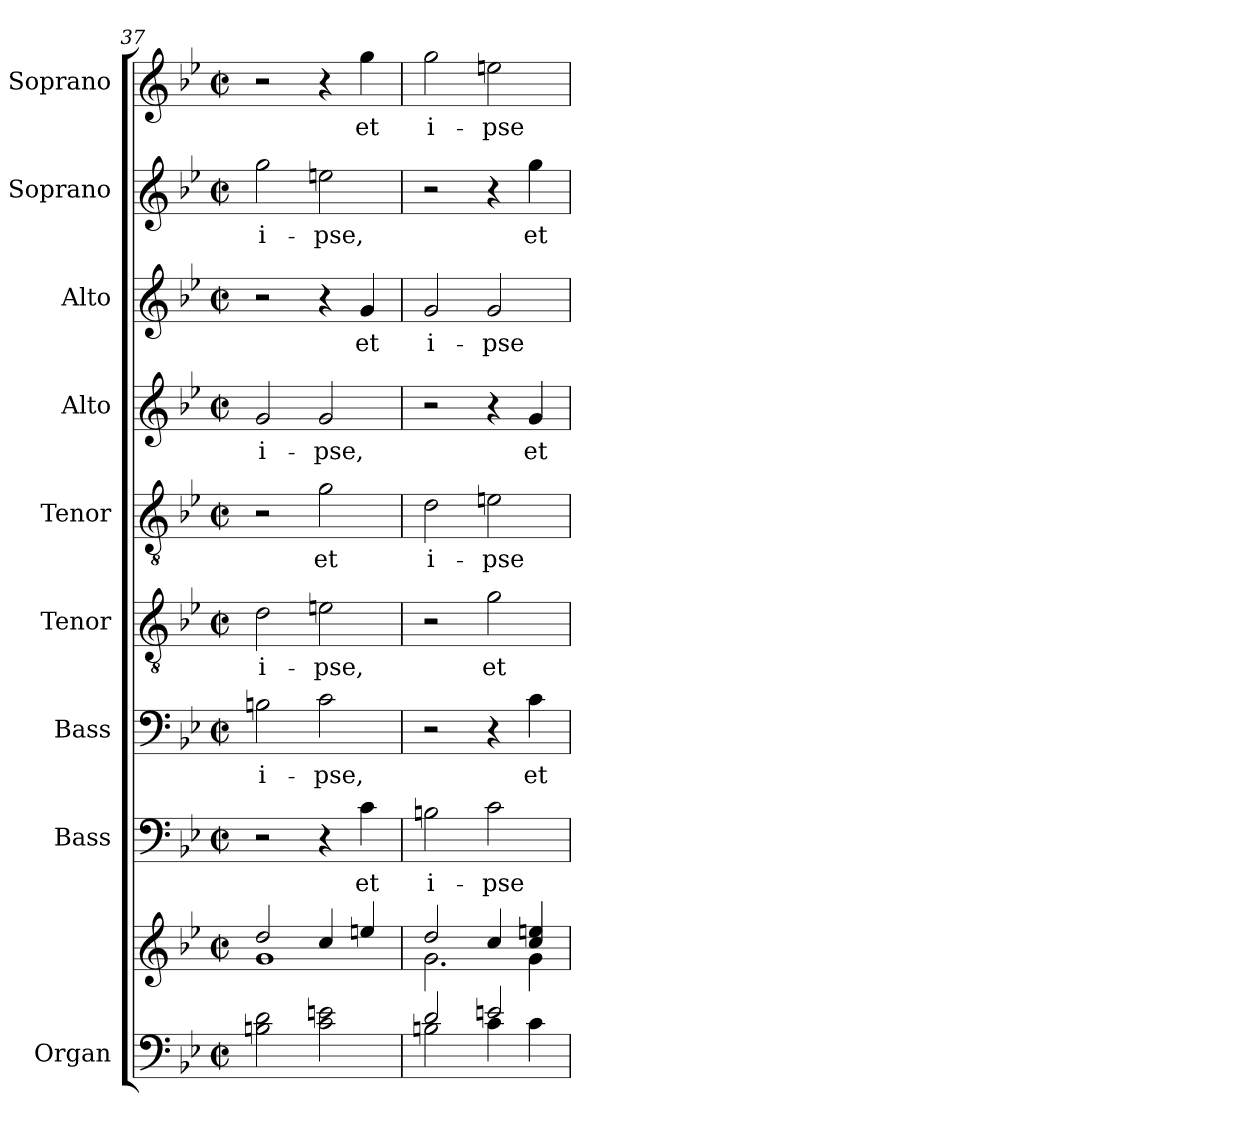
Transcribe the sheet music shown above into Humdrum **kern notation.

**kern	**kern	**kern	**text	**kern	**text	**kern	**text	**kern	**text	**kern	**text	**kern	**text	**kern	**text	**kern	**text
*part9	*part9	*part8	*part8	*part7	*part7	*part6	*part6	*part5	*part5	*part4	*part4	*part3	*part3	*part2	*part2	*part1	*part1
*staff10	*staff9	*staff8	*staff8	*staff7	*staff7	*staff6	*staff6	*staff5	*staff5	*staff4	*staff4	*staff3	*staff3	*staff2	*staff2	*staff1	*staff1
*I"Organ	*	*I"Bass	*	*I"Bass	*	*I"Tenor	*	*I"Tenor	*	*I"Alto	*	*I"Alto	*	*I"Soprano	*	*I"Soprano	*
*I'Organ.	*	*I'B.	*	*I'B.	*	*I'T.	*	*I'T.	*	*I'A.	*	*I'A.	*	*I'S.	*	*I'S.	*
*clefF4	*clefG2	*clefF4	*	*clefF4	*	*clefGv2	*	*clefGv2	*	*clefG2	*	*clefG2	*	*clefG2	*	*clefG2	*
*	*	*	*	*	*	*ITrd7c12	*	*ITrd7c12	*	*	*	*	*	*	*	*	*
*k[b-e-]	*k[b-e-]	*k[b-e-]	*	*k[b-e-]	*	*k[b-e-]	*	*k[b-e-]	*	*k[b-e-]	*	*k[b-e-]	*	*k[b-e-]	*	*k[b-e-]	*
*B-:	*B-:	*B-:	*	*B-:	*	*B-:	*	*B-:	*	*B-:	*	*B-:	*	*B-:	*	*B-:	*
*M2/2	*M2/2	*M2/2	*	*M2/2	*	*M2/2	*	*M2/2	*	*M2/2	*	*M2/2	*	*M2/2	*	*M2/2	*
*met(c|)	*met(c|)	*met(c|)	*	*met(c|)	*	*met(c|)	*	*met(c|)	*	*met(c|)	*	*met(c|)	*	*met(c|)	*	*met(c|)	*
=37	=37	=37	=37	=37	=37	=37	=37	=37	=37	=37	=37	=37	=37	=37	=37	=37	=37
*	*^	*	*	*	*	*	*	*	*	*	*	*	*	*	*	*	*
!	!	!	!	!	!	!LO:LY:b:color=#000000	!	!	!	!	!	!	!	!	!	!	!	!
!	!	!	!	!	!	!	!	!LO:LY:b:color=#000000	!	!	!	!	!	!	!	!	!	!
!	!	!	!	!	!	!	!	!	!	!	!	!LO:LY:b:color=#000000	!	!	!	!	!	!
!	!	!	!	!	!	!	!	!	!	!	!	!	!	!	!	!LO:LY:b:color=#000000	!	!
2Bni\ 2di	2ddi/	1gi	2r	.	2Bni\	i-	2Di\	i-	2r	.	2gi/	i-	2r	.	2ggi\	i-	2r	.
!	!	!	!	!	!	!LO:LY:b:color=#000000	!	!	!	!	!	!	!	!	!	!	!	!
!	!	!	!	!	!	!	!	!LO:LY:b:color=#000000	!	!	!	!	!	!	!	!	!	!
!	!	!	!	!	!	!	!	!	!	!LO:LY:b:color=#000000	!	!	!	!	!	!	!	!
!	!	!	!	!	!	!	!	!	!	!	!	!LO:LY:b:color=#000000	!	!	!	!	!	!
!	!	!	!	!	!	!	!	!	!	!	!	!	!	!	!	!LO:LY:b:color=#000000	!	!
2ci\ 2eni	4cci/	.	4r	.	2ci\	-pse,	2Eni\	-pse,	2Gi\	et	2gi/	-pse,	4r	.	2eeni\	-pse,	4r	.
!	!	!	!	!LO:LY:b:color=#000000	!	!	!	!	!	!	!	!	!	!	!	!	!	!
!	!	!	!	!	!	!	!	!	!	!	!	!	!	!LO:LY:b:color=#000000	!	!	!	!
!	!	!	!	!	!	!	!	!	!	!	!	!	!	!	!	!	!	!LO:LY:b:color=#000000
.	4eeni/	.	4ci\	et	.	.	.	.	.	.	.	.	4gi/	et	.	.	4ggi\	et
=38	=38	=38	=38	=38	=38	=38	=38	=38	=38	=38	=38	=38	=38	=38	=38	=38	=38	=38
*^	*	*	*	*	*	*	*	*	*	*	*	*	*	*	*	*	*	*
!	!	!	!	!	!LO:LY:b:color=#000000	!	!	!	!	!	!	!	!	!	!	!	!	!	!
!	!	!	!	!	!	!	!	!	!	!	!LO:LY:b:color=#000000	!	!	!	!	!	!	!	!
!	!	!	!	!	!	!	!	!	!	!	!	!	!	!	!LO:LY:b:color=#000000	!	!	!	!
!	!	!	!	!	!	!	!	!	!	!	!	!	!	!	!	!	!	!	!LO:LY:b:color=#000000
2di/	2Bni\	2ddi/	2.gi\	2Bni\	i-	2r	.	2r	.	2Di\	i-	2r	.	2gi/	i-	2r	.	2ggi\	i-
!	!	!	!	!	!LO:LY:b:color=#000000	!	!	!	!	!	!	!	!	!	!	!	!	!	!
!	!	!	!	!	!	!	!	!	!LO:LY:b:color=#000000	!	!	!	!	!	!	!	!	!	!
!	!	!	!	!	!	!	!	!	!	!	!LO:LY:b:color=#000000	!	!	!	!	!	!	!	!
!	!	!	!	!	!	!	!	!	!	!	!	!	!	!	!LO:LY:b:color=#000000	!	!	!	!
!	!	!	!	!	!	!	!	!	!	!	!	!	!	!	!	!	!	!	!LO:LY:b:color=#000000
2eni/	4ci\	4cci/	.	2ci\	-pse	4r	.	2Gi\	et	2Eni\	-pse	4r	.	2gi/	-pse	4r	.	2eeni\	-pse
!	!	!	!	!	!	!	!LO:LY:b:color=#000000	!	!	!	!	!	!	!	!	!	!	!	!
!	!	!	!	!	!	!	!	!	!	!	!	!	!LO:LY:b:color=#000000	!	!	!	!	!	!
!	!	!	!	!	!	!	!	!	!	!	!	!	!	!	!	!	!LO:LY:b:color=#000000	!	!
.	4ci\	4cci/ 4eeni	4gi\	.	.	4ci\	et	.	.	.	.	4gi/	et	.	.	4ggi\	et	.	.
*v	*v	*	*	*	*	*	*	*	*	*	*	*	*	*	*	*	*	*	*
*	*v	*v	*	*	*	*	*	*	*	*	*	*	*	*	*	*	*	*
=	=	=	=	=	=	=	=	=	=	=	=	=	=	=	=	=	=
*-	*-	*-	*-	*-	*-	*-	*-	*-	*-	*-	*-	*-	*-	*-	*-	*-	*-
